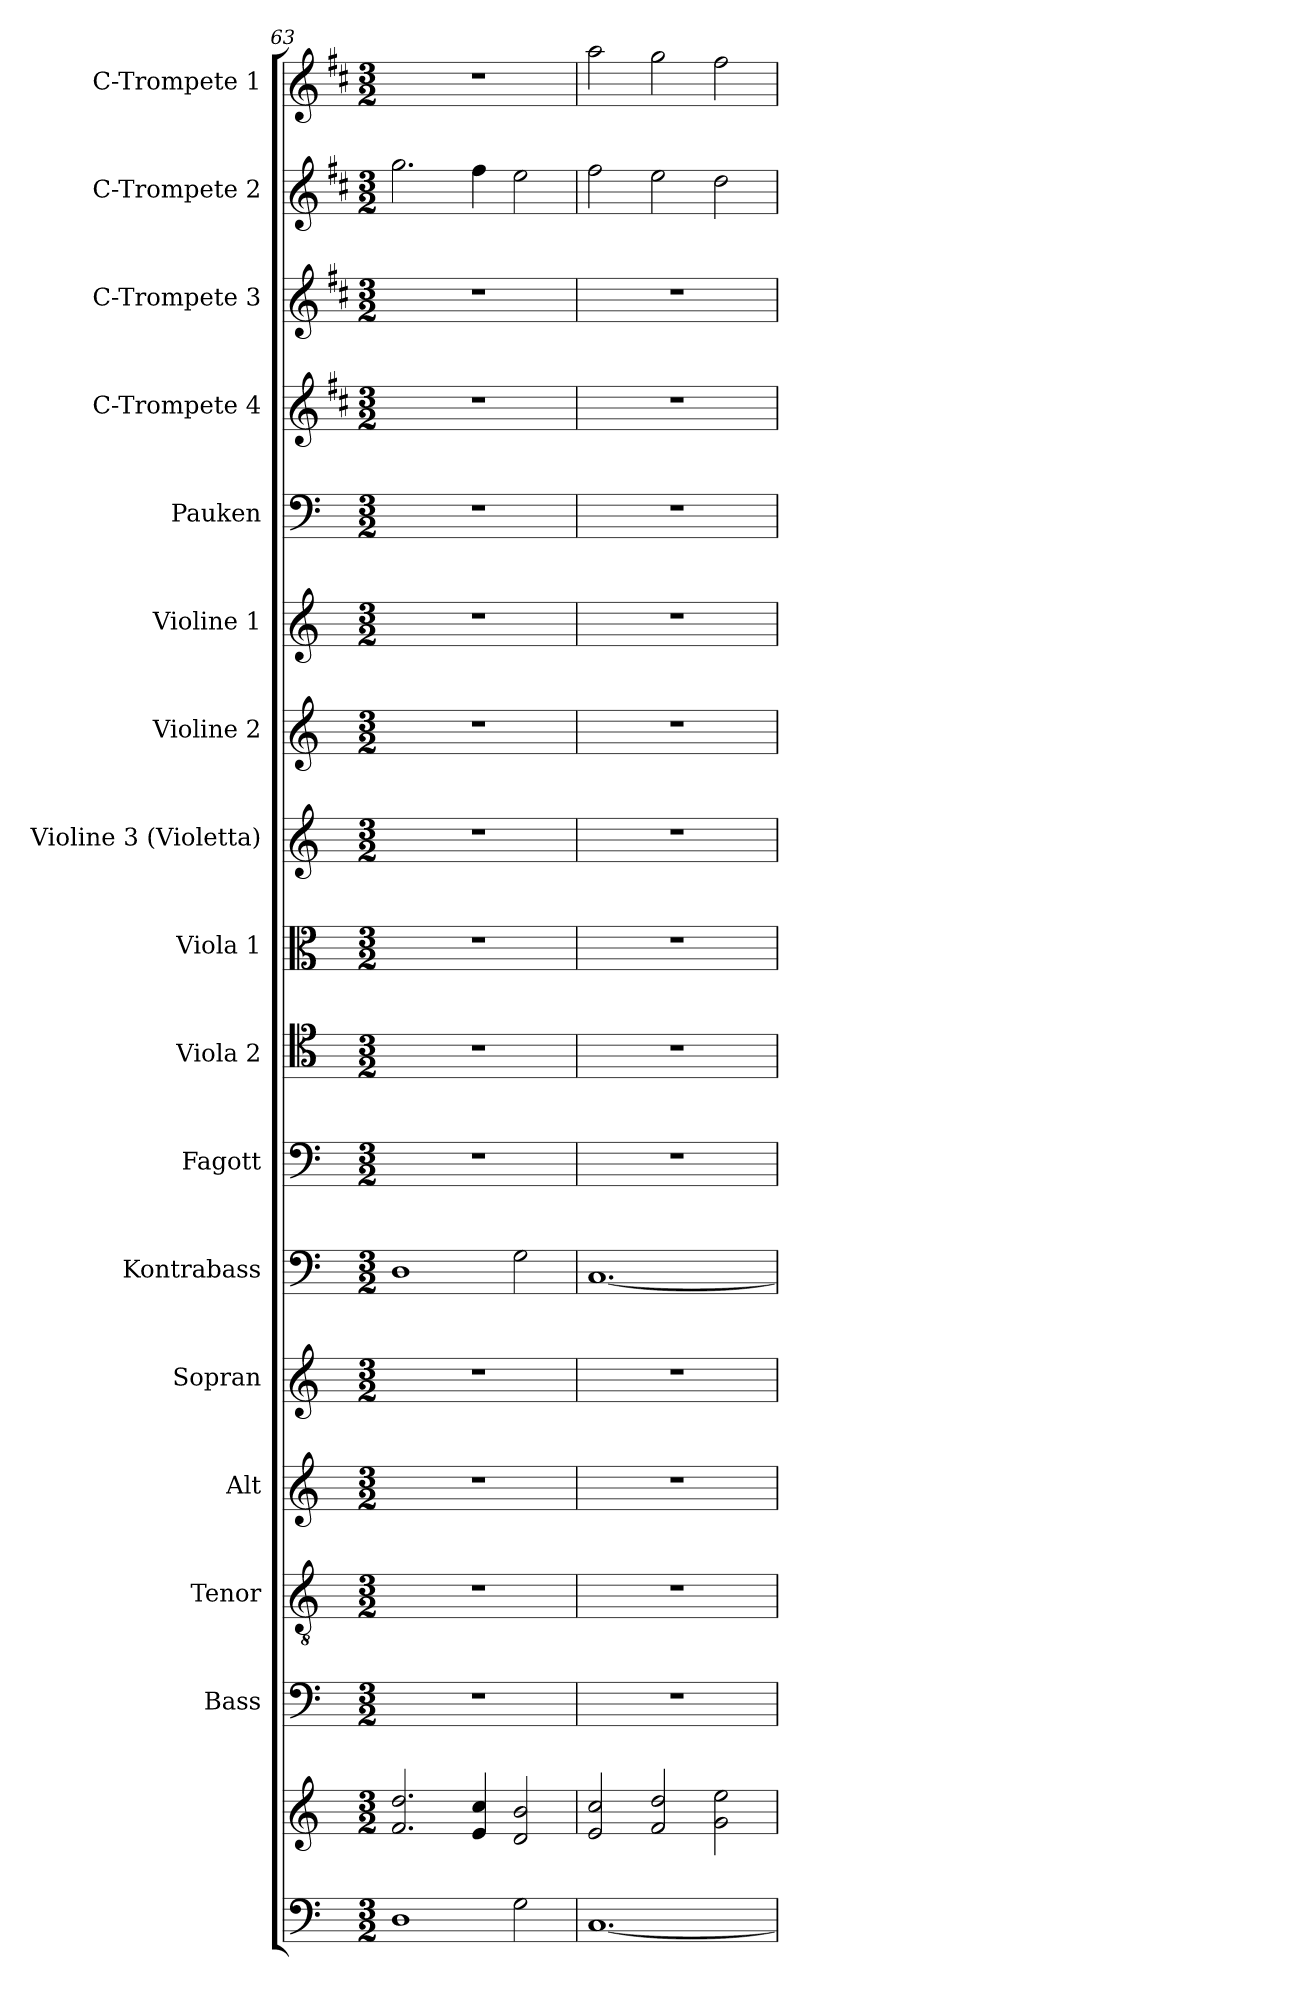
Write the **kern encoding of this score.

**kern	**kern	**kern	**kern	**kern	**kern	**kern	**kern	**kern	**kern	**kern	**kern	**kern	**kern	**kern	**kern	**kern	**kern
*part17	*part17	*part16	*part15	*part14	*part13	*part12	*part11	*part10	*part9	*part8	*part7	*part6	*part5	*part4	*part3	*part2	*part1
*staff18	*staff17	*staff16	*staff15	*staff14	*staff13	*staff12	*staff11	*staff10	*staff9	*staff8	*staff7	*staff6	*staff5	*staff4	*staff3	*staff2	*staff1
*	*	*I"Bass	*I"Tenor	*I"Alt	*I"Sopran	*I"Kontrabass	*I"Fagott	*I"Viola 2	*I"Viola 1	*I"Violine 3 (Violetta)	*I"Violine 2	*I"Violine 1	*I"Pauken	*I"C-Trompete 4	*I"C-Trompete 3	*I"C-Trompete 2	*I"C-Trompete 1
*	*	*I'B.	*I'T.	*I'A.	*I'S.	*I'Kb.	*I'Fg.	*I'Vla. 2	*I'Vla. 1	*I'Vl. 3	*I'Vl. 2	*I'Vl. 1	*I'Pk.	*I'C Trp. 4	*I'C Trp. 3	*I'C Trp. 2	*I'C Trp. 1
*clefF4	*clefG2	*clefF4	*clefGv2	*clefG2	*clefG2	*clefF4	*clefF4	*clefC4	*clefC3	*clefG2	*clefG2	*clefG2	*clefF4	*clefG2	*clefG2	*clefG2	*clefG2
*	*	*	*	*	*	*ITrd7c12	*	*	*	*	*	*	*	*ITrd1c2	*ITrd1c2	*ITrd1c2	*ITrd1c2
*k[]	*k[]	*k[]	*k[]	*k[]	*k[]	*k[]	*k[]	*k[]	*k[]	*k[]	*k[]	*k[]	*k[]	*k[]	*k[]	*k[]	*k[]
*C:	*C:	*C:	*C:	*C:	*C:	*C:	*C:	*C:	*C:	*C:	*C:	*C:	*C:	*C:	*C:	*C:	*C:
*M3/2	*M3/2	*M3/2	*M3/2	*M3/2	*M3/2	*M3/2	*M3/2	*M3/2	*M3/2	*M3/2	*M3/2	*M3/2	*M3/2	*M3/2	*M3/2	*M3/2	*M3/2
=63	=63	=63	=63	=63	=63	=63	=63	=63	=63	=63	=63	=63	=63	=63	=63	=63	=63
1D	2.f/ 2.dd/	1.r	1.r	1.r	1.r	1DD	1.r	1.r	1.r	1.r	1.r	1.r	1.r	1.r	1.r	2.ff\	1.r
.	4e/ 4cc/	.	.	.	.	.	.	.	.	.	.	.	.	.	.	4ee\	.
2G\	2d/ 2b/	.	.	.	.	2GG\	.	.	.	.	.	.	.	.	.	2dd\	.
=64	=64	=64	=64	=64	=64	=64	=64	=64	=64	=64	=64	=64	=64	=64	=64	=64	=64
[1.C	2e/ 2cc/	1.r	1.r	1.r	1.r	[1.CC	1.r	1.r	1.r	1.r	1.r	1.r	1.r	1.r	1.r	2ee\	2gg\
.	2f/ 2dd/	.	.	.	.	.	.	.	.	.	.	.	.	.	.	2dd\	2ff\
.	2g\ 2ee\	.	.	.	.	.	.	.	.	.	.	.	.	.	.	2cc\	2ee\
=	=	=	=	=	=	=	=	=	=	=	=	=	=	=	=	=	=
*-	*-	*-	*-	*-	*-	*-	*-	*-	*-	*-	*-	*-	*-	*-	*-	*-	*-
